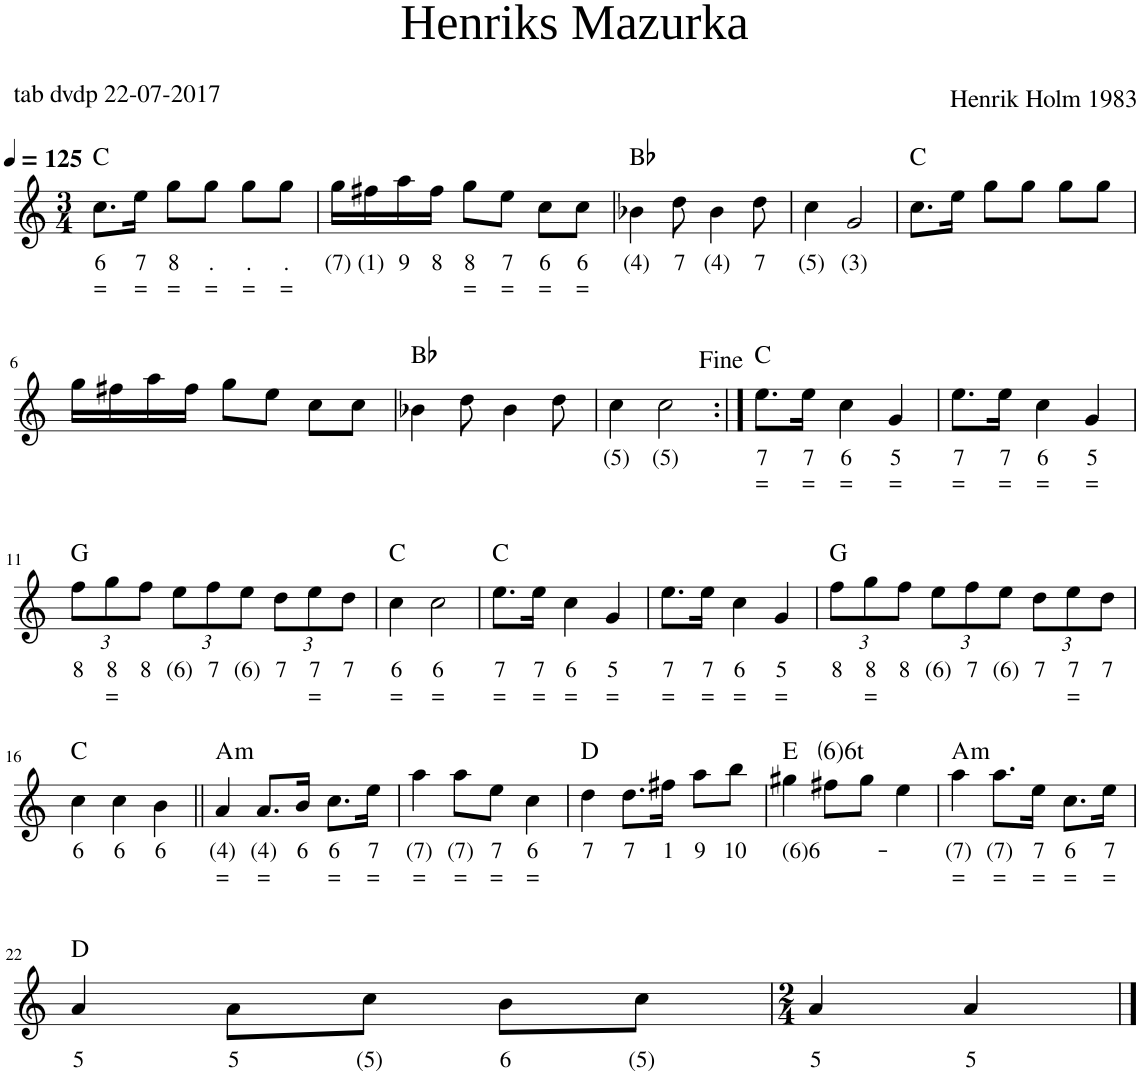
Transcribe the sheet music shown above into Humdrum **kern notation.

**kern	**text	**text	**harte
*part1	*part1	*part1	*part1
*staff1	*staff1	*staff1	*
*I"Accordion	*	*	*
*I'Acc	*	*	*
*clefG2	*	*	*
*k[]	*	*	*
*M3/4	*	*	*
*MM125	*	*	*
=1	=1	=1	=1
!	!LO:LY:b	!LO:LY:b	!
8.cc\L	6	=	C:maj
!	!LO:LY:b	!LO:LY:b	!
16ee\Jk	7	=	.
!	!LO:LY:b	!LO:LY:b	!
8gg\L	8	=	.
!	!LO:LY:b	!LO:LY:b	!
8gg\J	.	=	.
!	!LO:LY:b	!LO:LY:b	!
8gg\L	.	=	.
!	!LO:LY:b	!LO:LY:b	!
8gg\J	.	=	.
=2	=2	=2	=2
*k[]	*	*	*
!	!LO:LY:b	!	!
16gg\LL	(7)	.	.
!	!LO:LY:b	!	!
16ff#X\	(1)	.	.
!	!LO:LY:b	!	!
16aa\	9	.	.
!	!LO:LY:b	!	!
16ff#\JJ	8	.	.
!	!LO:LY:b	!LO:LY:b	!
8gg\L	8	=	.
!	!LO:LY:b	!LO:LY:b	!
8ee\J	7	=	.
!	!LO:LY:b	!LO:LY:b	!
8cc\L	6	=	.
!	!LO:LY:b	!LO:LY:b	!
8cc\J	6	=	.
=3	=3	=3	=3
*k[]	*	*	*
!	!LO:LY:b	!	!
4b-X\	(4)	.	Bb:maj
!	!LO:LY:b	!	!
8dd\	7	.	.
!	!LO:LY:b	!	!
4b-\	(4)	.	.
!	!LO:LY:b	!	!
8dd\	7	.	.
=4	=4	=4	=4
*k[]	*	*	*
!	!LO:LY:b	!	!
4cc\	(5)	.	.
!	!LO:LY:b	!	!
2g/	(3)	.	.
=5	=5	=5	=5
*k[]	*	*	*
8.cc\L	.	.	C:maj
16ee\Jk	.	.	.
8gg\L	.	.	.
8gg\J	.	.	.
8gg\L	.	.	.
8gg\J	.	.	.
!!LO:LB:g=z
=6	=6	=6	=6
*k[]	*	*	*
16gg\LL	.	.	.
16ff#X\	.	.	.
16aa\	.	.	.
16ff#\JJ	.	.	.
8gg\L	.	.	.
8ee\J	.	.	.
8cc\L	.	.	.
8cc\J	.	.	.
=7	=7	=7	=7
*k[]	*	*	*
4b-X\	.	.	Bb:maj
8dd\	.	.	.
4b-\	.	.	.
8dd\	.	.	.
=8	=8	=8	=8
*k[]	*	*	*
!	!LO:LY:b	!	!
4cc\	(5)	.	.
!	!LO:LY:b	!	!
2cc\	(5)	.	.
=9:|!	=9:|!	=9:|!	=9:|!
*k[]	*	*	*
!	!LO:LY:b	!LO:LY:b	!
8.ee\L	7	=	C:maj
!	!LO:LY:b	!LO:LY:b	!
16ee\Jk	7	=	.
!	!LO:LY:b	!LO:LY:b	!
4cc\	6	=	.
!	!LO:LY:b	!LO:LY:b	!
4g/	5	=	.
=10	=10	=10	=10
*k[]	*	*	*
!	!LO:LY:b	!LO:LY:b	!
8.ee\L	7	=	.
!	!LO:LY:b	!LO:LY:b	!
16ee\Jk	7	=	.
!	!LO:LY:b	!LO:LY:b	!
4cc\	6	=	.
!	!LO:LY:b	!LO:LY:b	!
4g/	5	=	.
!!LO:LB:g=z
=11	=11	=11	=11
*k[]	*	*	*
*Xbrackettup	*	*	*
!	!LO:LY:b	!	!
12ff\L	8	.	G:maj
!	!LO:LY:b	!LO:LY:b	!
12gg\	8	=	.
!	!LO:LY:b	!	!
12ff\J	8	.	.
!	!LO:LY:b	!	!
12ee\L	(6)	.	.
!	!LO:LY:b	!	!
12ff\	7	.	.
!	!LO:LY:b	!	!
12ee\J	(6)	.	.
!	!LO:LY:b	!	!
12dd\L	7	.	.
!	!LO:LY:b	!LO:LY:b	!
12ee\	7	=	.
!	!LO:LY:b	!	!
12dd\J	7	.	.
=12	=12	=12	=12
*k[]	*	*	*
!	!LO:LY:b	!LO:LY:b	!
4cc\	6	=	C:maj
!	!LO:LY:b	!LO:LY:b	!
2cc\	6	=	.
=13	=13	=13	=13
*k[]	*	*	*
!	!LO:LY:b	!LO:LY:b	!
8.ee\L	7	=	C:maj
!	!LO:LY:b	!LO:LY:b	!
16ee\Jk	7	=	.
!	!LO:LY:b	!LO:LY:b	!
4cc\	6	=	.
!	!LO:LY:b	!LO:LY:b	!
4g/	5	=	.
=14	=14	=14	=14
*k[]	*	*	*
!	!LO:LY:b	!LO:LY:b	!
8.ee\L	7	=	.
!	!LO:LY:b	!LO:LY:b	!
16ee\Jk	7	=	.
!	!LO:LY:b	!LO:LY:b	!
4cc\	6	=	.
!	!LO:LY:b	!LO:LY:b	!
4g/	5	=	.
=15	=15	=15	=15
*k[]	*	*	*
!	!LO:LY:b	!	!
12ff\L	8	.	G:maj
!	!LO:LY:b	!LO:LY:b	!
12gg\	8	=	.
!	!LO:LY:b	!	!
12ff\J	8	.	.
!	!LO:LY:b	!	!
12ee\L	(6)	.	.
!	!LO:LY:b	!	!
12ff\	7	.	.
!	!LO:LY:b	!	!
12ee\J	(6)	.	.
!	!LO:LY:b	!	!
12dd\L	7	.	.
!	!LO:LY:b	!LO:LY:b	!
12ee\	7	=	.
!	!LO:LY:b	!	!
12dd\J	7	.	.
!!LO:LB:g=z
=16	=16	=16	=16
*k[]	*	*	*
!	!LO:LY:b	!	!
4cc\	6	.	C:maj
!	!LO:LY:b	!	!
4cc\	6	.	.
!	!LO:LY:b	!	!
4b\	6	.	.
=17||	=17||	=17||	=17||
*k[]	*	*	*
!	!LO:LY:b	!LO:LY:b	!LO:H:kt=m
4a/	(4)	=	A:min
!	!LO:LY:b	!LO:LY:b	!
8.a/L	(4)	=	.
!	!LO:LY:b	!	!
16b/Jk	6	.	.
!	!LO:LY:b	!LO:LY:b	!
8.cc\L	6	=	.
!	!LO:LY:b	!LO:LY:b	!
16ee\Jk	7	=	.
=18	=18	=18	=18
*k[]	*	*	*
!	!LO:LY:b	!LO:LY:b	!
4aa\	(7)	=	.
!	!LO:LY:b	!LO:LY:b	!
8aa\L	(7)	=	.
!	!LO:LY:b	!LO:LY:b	!
8ee\J	7	=	.
!	!LO:LY:b	!LO:LY:b	!
4cc\	6	=	.
=19	=19	=19	=19
*k[]	*	*	*
!	!LO:LY:b	!	!
4dd\	7	.	D:maj
!	!LO:LY:b	!	!
8.dd\L	7	.	.
!	!LO:LY:b	!	!
16ff#X\Jk	1	.	.
!	!LO:LY:b	!	!
8aa\L	9	.	.
!	!LO:LY:b	!	!
8bb\J	10	.	.
=20	=20	=20	=20
*k[]	*	*	*
!	!LO:LY:b	!	!
4gg#X\	(6)6-	.	E:maj
!	!	!	!LO:H:kt=6)6t
8ff#X\L	.	.	N
8gg#\J	.	.	.
4ee\	.	.	.
=21	=21	=21	=21
*k[]	*	*	*
!	!LO:LY:b	!LO:LY:b	!LO:H:kt=m
4aa\	(7)	=	A:min
!	!LO:LY:b	!LO:LY:b	!
8.aa\L	(7)	=	.
!	!LO:LY:b	!LO:LY:b	!
16ee\Jk	7	=	.
!	!LO:LY:b	!LO:LY:b	!
8.cc\L	6	=	.
!	!LO:LY:b	!LO:LY:b	!
16ee\Jk	7	=	.
!!LO:LB:g=z
=22	=22	=22	=22
*k[]	*	*	*
!	!LO:LY:b	!	!
4a/	5	.	D:maj
!	!LO:LY:b	!	!
8a\L	5	.	.
!	!LO:LY:b	!	!
8cc\J	(5)	.	.
!	!LO:LY:b	!	!
8b\L	6	.	.
!	!LO:LY:b	!	!
8cc\J	(5)	.	.
=23	=23	=23	=23
*k[]	*	*	*
*M2/4	*	*	*
!	!LO:LY:b	!	!
4a/	5	.	.
!	!LO:LY:b	!	!
4a/	5	.	.
==	==	==	==
*-	*-	*-	*-
